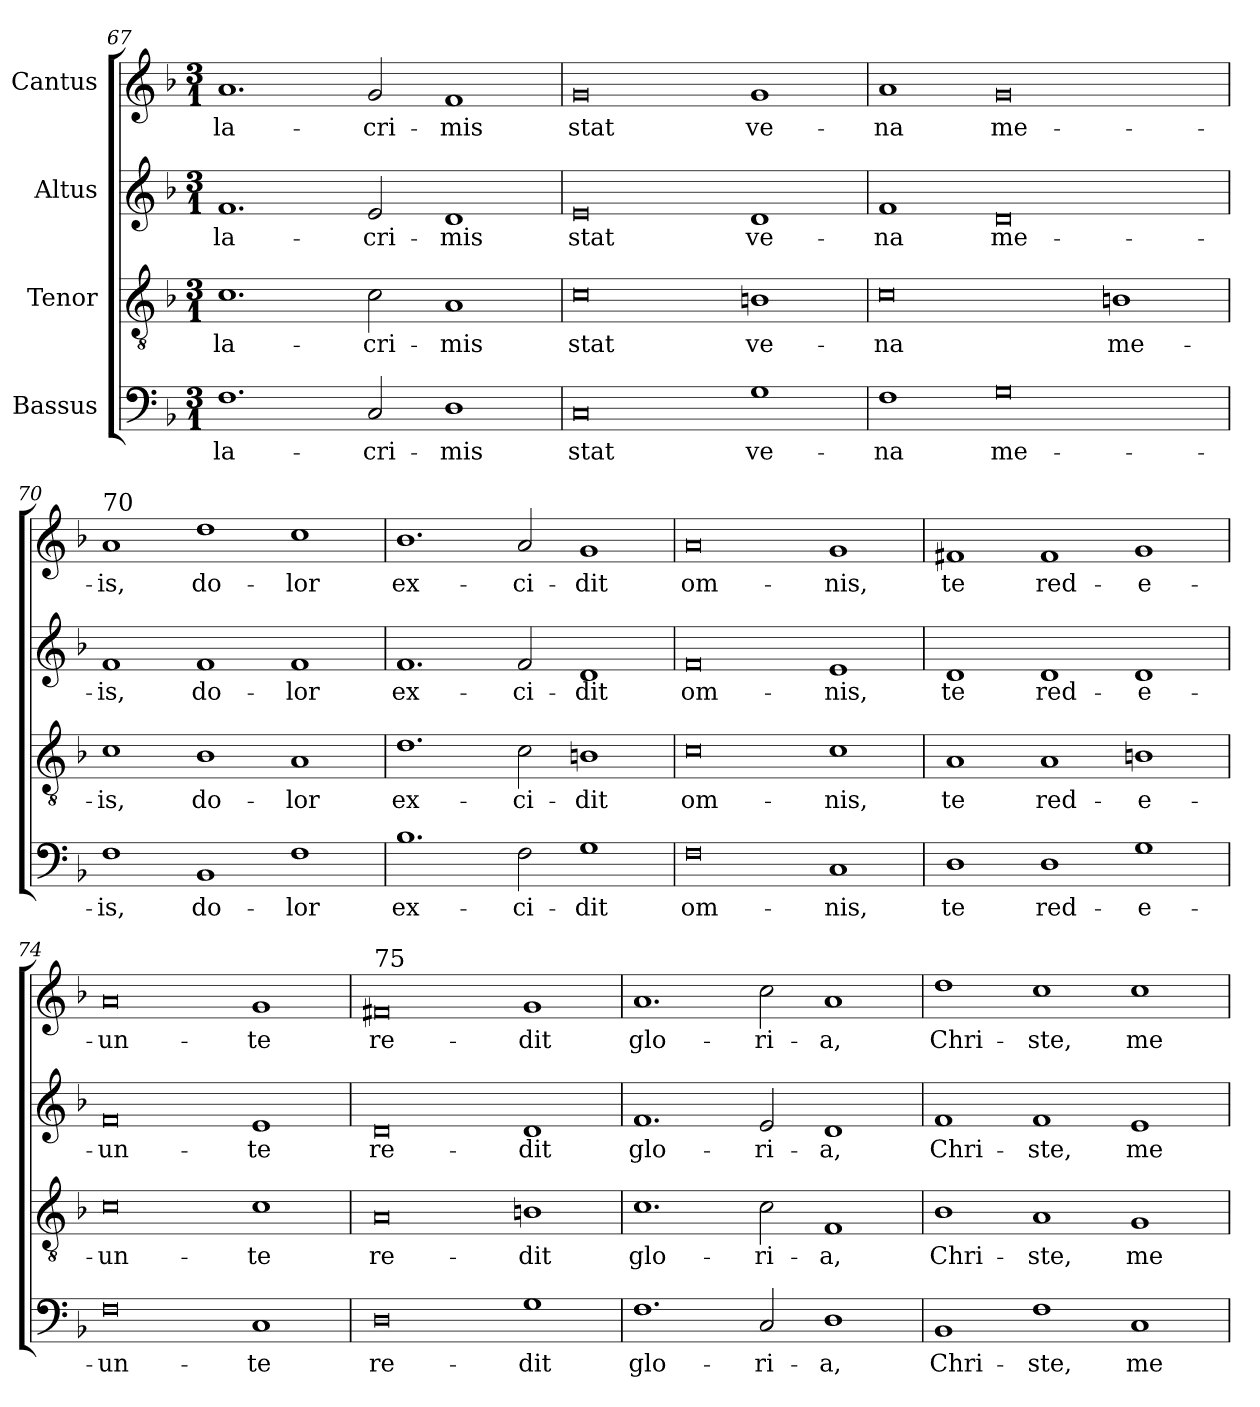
**kern	**text	**kern	**text	**kern	**text	**kern	**text
*part4	*part4	*part3	*part3	*part2	*part2	*part1	*part1
*staff4	*staff4	*staff3	*staff3	*staff2	*staff2	*staff1	*staff1
*I"Bassus	*	*I"Tenor	*	*I"Altus	*	*I"Cantus	*
*clefF4	*	*clefGv2	*	*clefG2	*	*clefG2	*
*k[b-]	*	*k[b-]	*	*k[b-]	*	*k[b-]	*
*M3/1	*	*M3/1	*	*M3/1	*	*M3/1	*
=67	=67	=67	=67	=67	=67	=67	=67
!	!LO:LY:b	!	!LO:LY:b	!	!LO:LY:b	!	!LO:LY:b
1.F	la-	1.c	la-	1.f	la-	1.a	la-
!	!LO:LY:b	!	!LO:LY:b	!	!LO:LY:b	!	!LO:LY:b
2C/	cri-	2c\	cri-	2e/	cri-	2g/	cri-
!	!LO:LY:b	!	!LO:LY:b	!	!LO:LY:b	!	!LO:LY:b
1D	mis	1A	mis	1d	mis	1f	mis
!!LO:LB:g=z
=68	=68	=68	=68	=68	=68	=68	=68
!	!LO:LY:b	!	!LO:LY:b	!	!LO:LY:b	!	!LO:LY:b
0C	stat	0c	stat	0e	stat	0g	stat
!	!LO:LY:b	!	!LO:LY:b	!	!LO:LY:b	!	!LO:LY:b
1G	ve-	1Bn	ve-	1d	ve-	1g	ve-
!!LO:PB:g=z
=69	=69	=69	=69	=69	=69	=69	=69
!	!LO:LY:b	!	!LO:LY:b	!	!LO:LY:b	!	!LO:LY:b
1F	na	0c	na	1f	na	1a	na
!	!LO:LY:b	!	!	!	!LO:LY:b	!	!LO:LY:b
0G	me-	.	.	0d	me-	0g	me-
!	!	!	!LO:LY:b	!	!	!	!
.	.	1Bn	me-	.	.	.	.
=70	=70	=70	=70	=70	=70	=70	=70
!	!	!	!	!	!	!LO:TX:a:t=70	!
!	!LO:LY:b	!	!LO:LY:b	!	!LO:LY:b	!	!LO:LY:b
1F	is,	1c	is,	1f	is,	1a	is,
!	!LO:LY:b	!	!LO:LY:b	!	!LO:LY:b	!	!LO:LY:b
1BB-	do-	1B-	do-	1f	do-	1dd	do-
!	!LO:LY:b	!	!LO:LY:b	!	!LO:LY:b	!	!LO:LY:b
1F	lor	1A	lor	1f	lor	1cc	lor
=71	=71	=71	=71	=71	=71	=71	=71
!	!LO:LY:b	!	!LO:LY:b	!	!LO:LY:b	!	!LO:LY:b
1.B-	ex-	1.d	ex-	1.f	ex-	1.b-	ex-
!	!LO:LY:b	!	!LO:LY:b	!	!LO:LY:b	!	!LO:LY:b
2F\	ci-	2c\	ci-	2f/	ci-	2a/	ci-
!	!LO:LY:b	!	!LO:LY:b	!	!LO:LY:b	!	!LO:LY:b
1G	dit	1Bn	dit	1d	dit	1g	dit
=72	=72	=72	=72	=72	=72	=72	=72
!	!LO:LY:b	!	!LO:LY:b	!	!LO:LY:b	!	!LO:LY:b
0F	om-	0c	om-	0f	om-	0a	om-
!	!LO:LY:b	!	!LO:LY:b	!	!LO:LY:b	!	!LO:LY:b
1C	nis,	1c	nis,	1e	nis,	1g	nis,
!!LO:LB:g=z
=73	=73	=73	=73	=73	=73	=73	=73
!	!LO:LY:b	!	!LO:LY:b	!	!LO:LY:b	!	!LO:LY:b
1D	te	1A	te	1d	te	1f#X	te
!	!LO:LY:b	!	!LO:LY:b	!	!LO:LY:b	!	!LO:LY:b
1D	red-	1A	red-	1d	red-	1f#	red-
!	!LO:LY:b	!	!LO:LY:b	!	!LO:LY:b	!	!LO:LY:b
1G	e-	1Bn	e-	1d	e-	1g	e-
=74	=74	=74	=74	=74	=74	=74	=74
!	!LO:LY:b	!	!LO:LY:b	!	!LO:LY:b	!	!LO:LY:b
0F	un-	0c	un-	0f	un-	0a	un-
!	!LO:LY:b	!	!LO:LY:b	!	!LO:LY:b	!	!LO:LY:b
1C	te	1c	te	1e	te	1g	te
!!LO:LB:g=z
=75	=75	=75	=75	=75	=75	=75	=75
!	!	!	!	!	!	!LO:TX:a:t=75	!
!	!LO:LY:b	!	!LO:LY:b	!	!LO:LY:b	!	!LO:LY:b
0D	re-	0A	re-	0d	re-	0f#X	re-
!	!LO:LY:b	!	!LO:LY:b	!	!LO:LY:b	!	!LO:LY:b
1G	dit	1Bn	dit	1d	dit	1g	dit
=76	=76	=76	=76	=76	=76	=76	=76
!	!LO:LY:b	!	!LO:LY:b	!	!LO:LY:b	!	!LO:LY:b
1.F	glo-	1.c	glo-	1.f	glo-	1.a	glo-
!	!LO:LY:b	!	!LO:LY:b	!	!LO:LY:b	!	!LO:LY:b
2C/	ri-	2c\	ri-	2e/	ri-	2cc\	ri-
!	!LO:LY:b	!	!LO:LY:b	!	!LO:LY:b	!	!LO:LY:b
1D	a,	1F	a,	1d	a,	1a	a,
=77	=77	=77	=77	=77	=77	=77	=77
!	!LO:LY:b	!	!LO:LY:b	!	!LO:LY:b	!	!LO:LY:b
1BB-	Chri-	1B-	Chri-	1f	Chri-	1dd	Chri-
!	!LO:LY:b	!	!LO:LY:b	!	!LO:LY:b	!	!LO:LY:b
1F	ste,	1A	ste,	1f	ste,	1cc	ste,
!	!LO:LY:b	!	!LO:LY:b	!	!LO:LY:b	!	!LO:LY:b
1C	me-	1G	me-	1e	me-	1cc	me-
=	=	=	=	=	=	=	=
*-	*-	*-	*-	*-	*-	*-	*-
